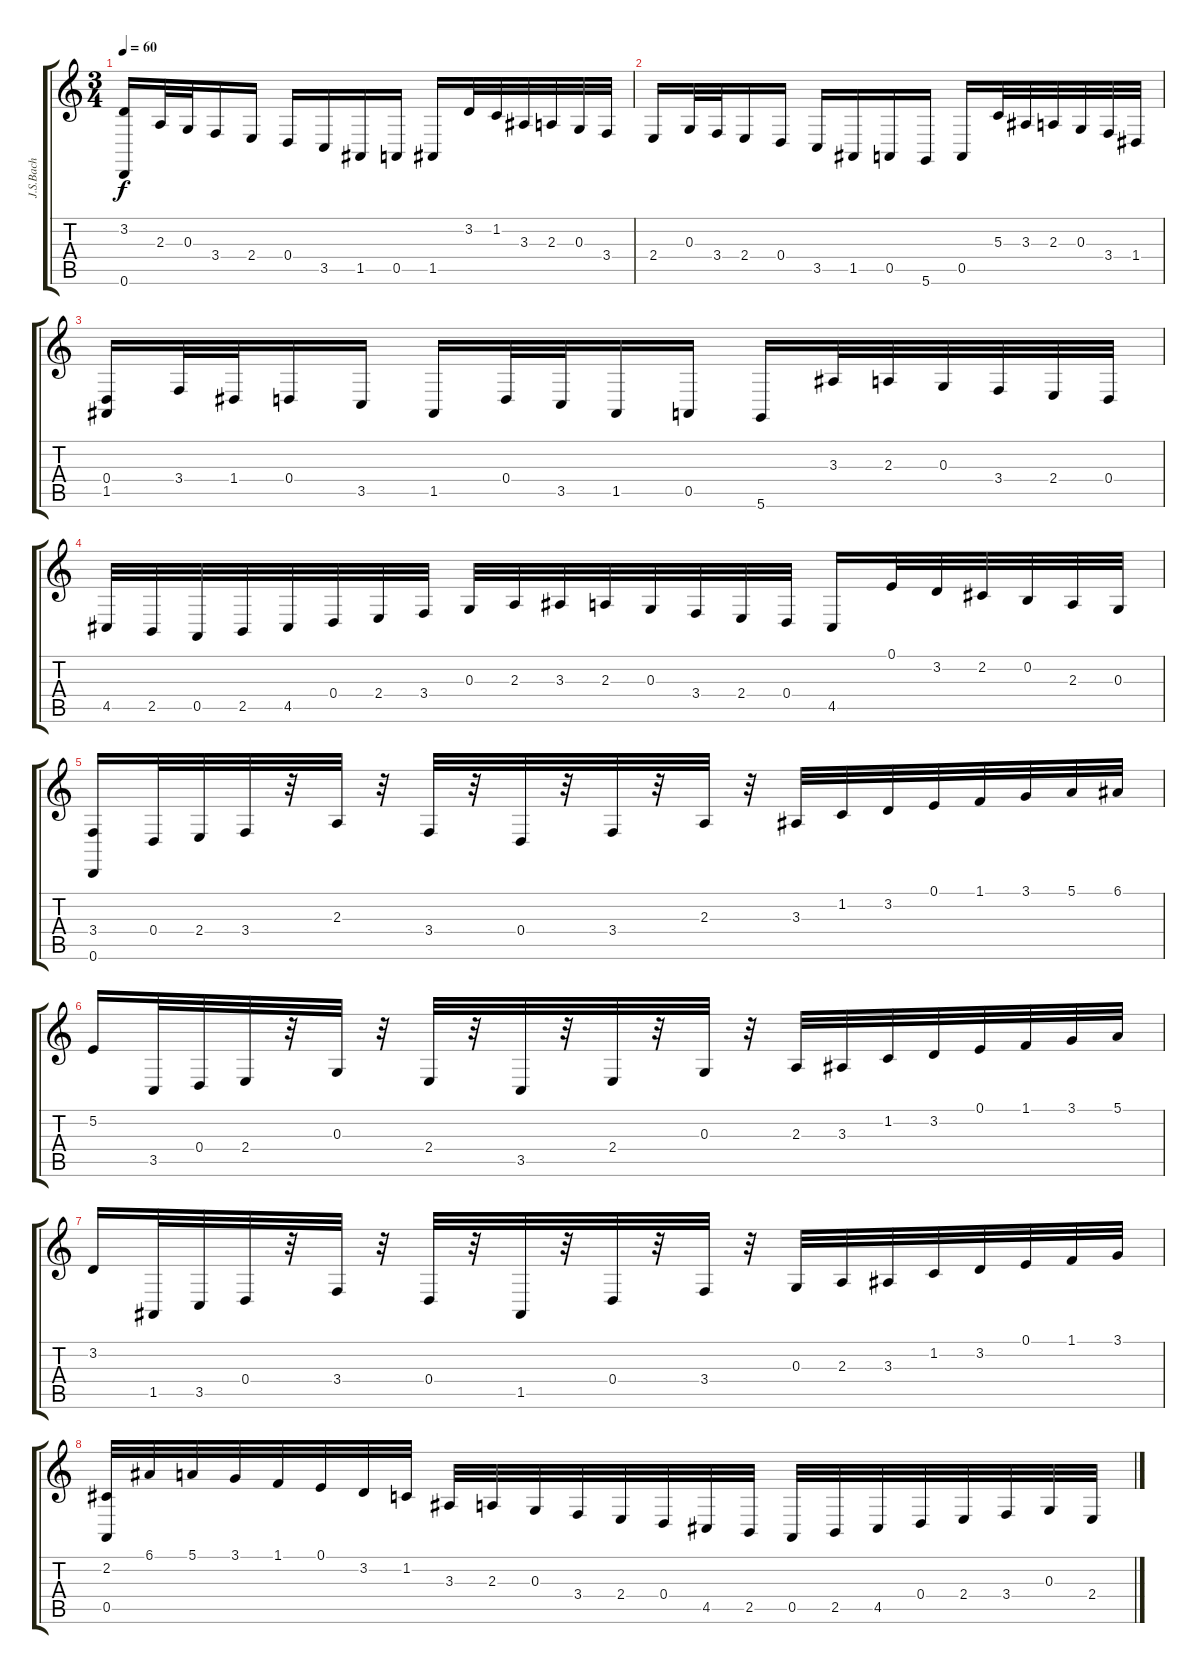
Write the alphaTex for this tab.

\track ("J.S.Bach" "J.S.Bach") {instrument acousticgrandpiano}
\staff {score tabs}
\tuning (E4 B3 G3 D3 A2 D2) {hide}
\ts (3 4)
\tempo 60
\clef g2
\ks c
(3.2 0.6).16{dy f} 2.3.32 0.3.32 3.4.16 2.4.16 0.4.16 3.5.16 1.5.16 0.5.16 1.5.16 3.2.32 1.2.32 3.3.32 2.3.32 0.3.32 3.4.32 |
2.4.16 0.3.32 3.4.32 2.4.16 0.4.16 3.5.16 1.5.16 0.5.16 5.6.16 0.5.16 5.3.32 3.3.32 2.3.32 0.3.32 3.4.32 1.4.32 |
(0.4 1.5).16 3.4.32 1.4.32 0.4.16 3.5.16 1.5.16 0.4.32 3.5.32 1.5.16 0.5.16 5.6.16 3.3.32 2.3.32 0.3.32 3.4.32 2.4.32 0.4.32 |
4.5.32 2.5.32 0.5.32 2.5.32 4.5.32 0.4.32 2.4.32 3.4.32 0.3.32 2.3.32 3.3.32 2.3.32 0.3.32 3.4.32 2.4.32 0.4.32 4.5.16 0.1.32 3.2.32 2.2.32 0.2.32 2.3.32 0.3.32 |
(3.4 0.6).16 0.4.32 2.4.32 3.4.32 r.32 2.3.32 r.32 3.4.32 r.32 0.4.32 r.32 3.4.32 r.32 2.3.32 r.32 3.3.32 1.2.32 3.2.32 0.1.32 1.1.32 3.1.32 5.1.32 6.1.32 |
5.2.16 3.5.32 0.4.32 2.4.32 r.32 0.3.32 r.32 2.4.32 r.32 3.5.32 r.32 2.4.32 r.32 0.3.32 r.32 2.3.32 3.3.32 1.2.32 3.2.32 0.1.32 1.1.32 3.1.32 5.1.32 |
3.2.16 1.5.32 3.5.32 0.4.32 r.32 3.4.32 r.32 0.4.32 r.32 1.5.32 r.32 0.4.32 r.32 3.4.32 r.32 0.3.32 2.3.32 3.3.32 1.2.32 3.2.32 0.1.32 1.1.32 3.1.32 |
(2.2 0.5).32 6.1.32 5.1.32 3.1.32 1.1.32 0.1.32 3.2.32 1.2.32 3.3.32 2.3.32 0.3.32 3.4.32 2.4.32 0.4.32 4.5.32 2.5.32 0.5.32 2.5.32 4.5.32 0.4.32 2.4.32 3.4.32 0.3.32 2.4.32
